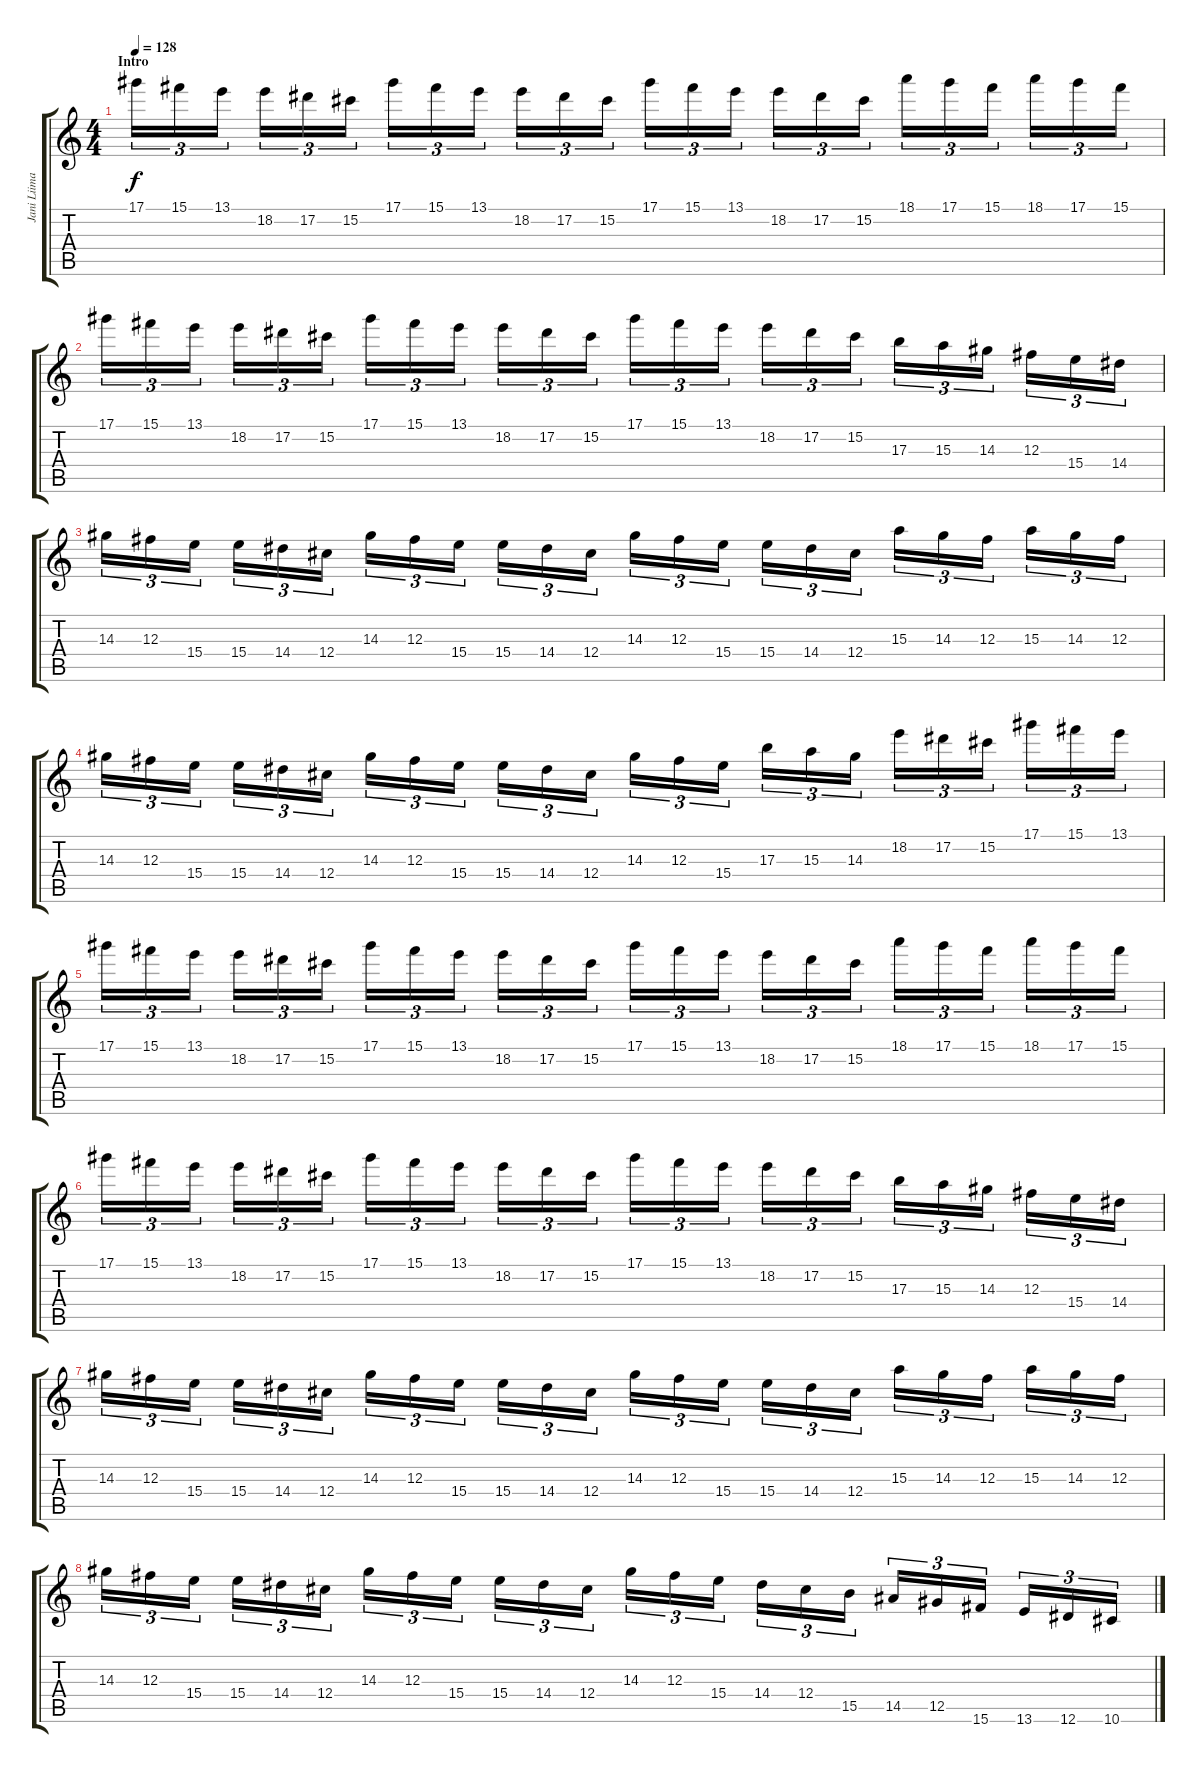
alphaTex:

\track ("Jani Liimatainen" "Jani Liima") {instrument distortionguitar}
\staff {score tabs}
\tuning (Eb4 Bb3 Gb3 Db3 Ab2 Eb2) {hide}
\ts (4 4)
\section ("" "Intro")
\tempo 128
\clef g2
\ks c
17.1.16{tu (3 2) dy f volume 14 instrument distortionguitar} 15.1.16{tu (3 2)} 13.1.16{tu (3 2)} 18.2.16{tu (3 2)} 17.2.16{tu (3 2)} 15.2.16{tu (3 2)} 17.1.16{tu (3 2)} 15.1.16{tu (3 2)} 13.1.16{tu (3 2)} 18.2.16{tu (3 2)} 17.2.16{tu (3 2)} 15.2.16{tu (3 2)} 17.1.16{tu (3 2)} 15.1.16{tu (3 2)} 13.1.16{tu (3 2)} 18.2.16{tu (3 2)} 17.2.16{tu (3 2)} 15.2.16{tu (3 2)} 18.1.16{tu (3 2)} 17.1.16{tu (3 2)} 15.1.16{tu (3 2)} 18.1.16{tu (3 2)} 17.1.16{tu (3 2)} 15.1.16{tu (3 2)} |
17.1.16{tu (3 2)} 15.1.16{tu (3 2)} 13.1.16{tu (3 2)} 18.2.16{tu (3 2)} 17.2.16{tu (3 2)} 15.2.16{tu (3 2)} 17.1.16{tu (3 2)} 15.1.16{tu (3 2)} 13.1.16{tu (3 2)} 18.2.16{tu (3 2)} 17.2.16{tu (3 2)} 15.2.16{tu (3 2)} 17.1.16{tu (3 2)} 15.1.16{tu (3 2)} 13.1.16{tu (3 2)} 18.2.16{tu (3 2)} 17.2.16{tu (3 2)} 15.2.16{tu (3 2)} 17.3.16{tu (3 2)} 15.3.16{tu (3 2)} 14.3.16{tu (3 2)} 12.3.16{tu (3 2)} 15.4.16{tu (3 2)} 14.4.16{tu (3 2)} |
14.3.16{tu (3 2)} 12.3.16{tu (3 2)} 15.4.16{tu (3 2)} 15.4.16{tu (3 2)} 14.4.16{tu (3 2)} 12.4.16{tu (3 2)} 14.3.16{tu (3 2)} 12.3.16{tu (3 2)} 15.4.16{tu (3 2)} 15.4.16{tu (3 2)} 14.4.16{tu (3 2)} 12.4.16{tu (3 2)} 14.3.16{tu (3 2)} 12.3.16{tu (3 2)} 15.4.16{tu (3 2)} 15.4.16{tu (3 2)} 14.4.16{tu (3 2)} 12.4.16{tu (3 2)} 15.3.16{tu (3 2)} 14.3.16{tu (3 2)} 12.3.16{tu (3 2)} 15.3.16{tu (3 2)} 14.3.16{tu (3 2)} 12.3.16{tu (3 2)} |
14.3.16{tu (3 2)} 12.3.16{tu (3 2)} 15.4.16{tu (3 2)} 15.4.16{tu (3 2)} 14.4.16{tu (3 2)} 12.4.16{tu (3 2)} 14.3.16{tu (3 2)} 12.3.16{tu (3 2)} 15.4.16{tu (3 2)} 15.4.16{tu (3 2)} 14.4.16{tu (3 2)} 12.4.16{tu (3 2)} 14.3.16{tu (3 2)} 12.3.16{tu (3 2)} 15.4.16{tu (3 2)} 17.3.16{tu (3 2)} 15.3.16{tu (3 2)} 14.3.16{tu (3 2)} 18.2.16{tu (3 2)} 17.2.16{tu (3 2)} 15.2.16{tu (3 2)} 17.1.16{tu (3 2)} 15.1.16{tu (3 2)} 13.1.16{tu (3 2)} |
17.1.16{tu (3 2) volume 16 instrument distortionguitar} 15.1.16{tu (3 2)} 13.1.16{tu (3 2)} 18.2.16{tu (3 2)} 17.2.16{tu (3 2)} 15.2.16{tu (3 2)} 17.1.16{tu (3 2)} 15.1.16{tu (3 2)} 13.1.16{tu (3 2)} 18.2.16{tu (3 2)} 17.2.16{tu (3 2)} 15.2.16{tu (3 2)} 17.1.16{tu (3 2)} 15.1.16{tu (3 2)} 13.1.16{tu (3 2)} 18.2.16{tu (3 2)} 17.2.16{tu (3 2)} 15.2.16{tu (3 2)} 18.1.16{tu (3 2)} 17.1.16{tu (3 2)} 15.1.16{tu (3 2)} 18.1.16{tu (3 2)} 17.1.16{tu (3 2)} 15.1.16{tu (3 2)} |
17.1.16{tu (3 2)} 15.1.16{tu (3 2)} 13.1.16{tu (3 2)} 18.2.16{tu (3 2)} 17.2.16{tu (3 2)} 15.2.16{tu (3 2)} 17.1.16{tu (3 2)} 15.1.16{tu (3 2)} 13.1.16{tu (3 2)} 18.2.16{tu (3 2)} 17.2.16{tu (3 2)} 15.2.16{tu (3 2)} 17.1.16{tu (3 2)} 15.1.16{tu (3 2)} 13.1.16{tu (3 2)} 18.2.16{tu (3 2)} 17.2.16{tu (3 2)} 15.2.16{tu (3 2)} 17.3.16{tu (3 2)} 15.3.16{tu (3 2)} 14.3.16{tu (3 2)} 12.3.16{tu (3 2)} 15.4.16{tu (3 2)} 14.4.16{tu (3 2)} |
14.3.16{tu (3 2)} 12.3.16{tu (3 2)} 15.4.16{tu (3 2)} 15.4.16{tu (3 2)} 14.4.16{tu (3 2)} 12.4.16{tu (3 2)} 14.3.16{tu (3 2)} 12.3.16{tu (3 2)} 15.4.16{tu (3 2)} 15.4.16{tu (3 2)} 14.4.16{tu (3 2)} 12.4.16{tu (3 2)} 14.3.16{tu (3 2)} 12.3.16{tu (3 2)} 15.4.16{tu (3 2)} 15.4.16{tu (3 2)} 14.4.16{tu (3 2)} 12.4.16{tu (3 2)} 15.3.16{tu (3 2)} 14.3.16{tu (3 2)} 12.3.16{tu (3 2)} 15.3.16{tu (3 2)} 14.3.16{tu (3 2)} 12.3.16{tu (3 2)} |
14.3.16{tu (3 2)} 12.3.16{tu (3 2)} 15.4.16{tu (3 2)} 15.4.16{tu (3 2)} 14.4.16{tu (3 2)} 12.4.16{tu (3 2)} 14.3.16{tu (3 2)} 12.3.16{tu (3 2)} 15.4.16{tu (3 2)} 15.4.16{tu (3 2)} 14.4.16{tu (3 2)} 12.4.16{tu (3 2)} 14.3.16{tu (3 2)} 12.3.16{tu (3 2)} 15.4.16{tu (3 2)} 14.4.16{tu (3 2)} 12.4.16{tu (3 2)} 15.5.16{tu (3 2)} 14.5.16{tu (3 2)} 12.5.16{tu (3 2)} 15.6.16{tu (3 2)} 13.6.16{tu (3 2)} 12.6.16{tu (3 2)} 10.6.16{tu (3 2)}
